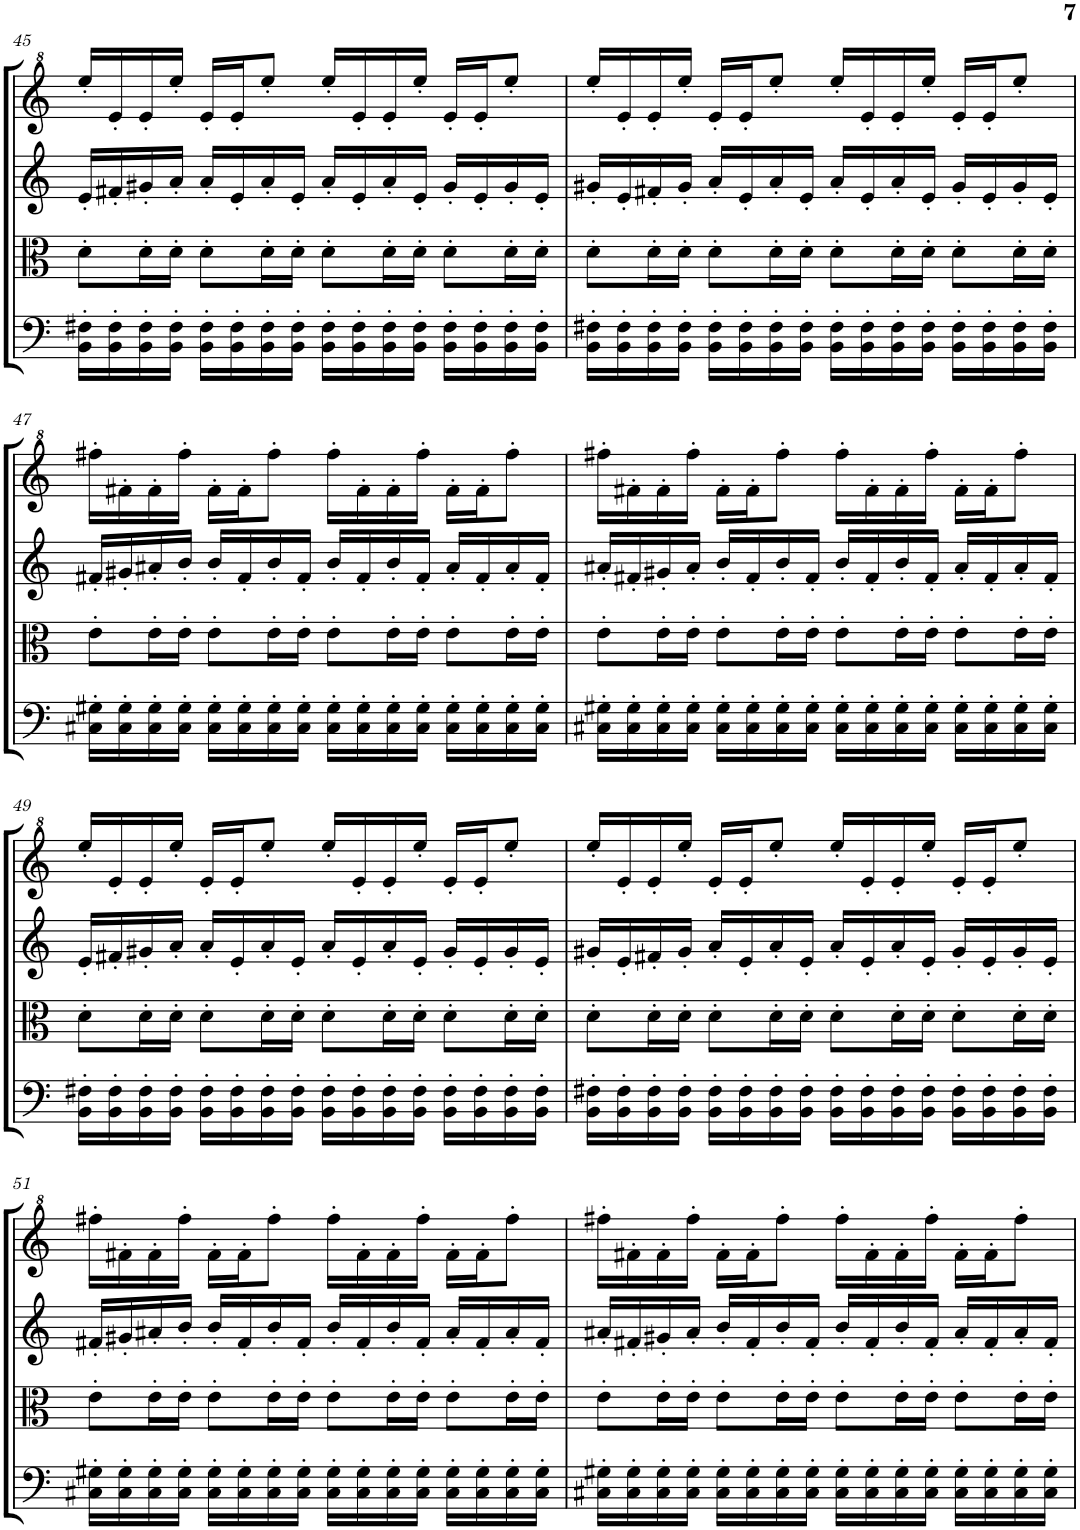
**kern	**kern	**kern	**kern
*part4	*part3	*part2	*part1
*staff4	*staff3	*staff2	*staff1
*I"Violoncello	*I"Viola	*I"Violin II	*I"Violin I
*I'Vc	*I'Vla	*I'Vln	*I'Vln
!!LO:PB:g=z
*clefF4	*clefC3	*clefG2	*clefG^2
*k[]	*k[]	*k[]	*k[]
*M4/4	*M4/4	*M4/4	*M4/4
=45	=45	=45	=45
16BB\' 16F#X\'LL	8d'\L	16e'/LL	16eee'/LL
16BB\' 16F#\'	.	16f#X'/	16ee'/
16BB\' 16F#\'	16d'\L	16g#X'/	16ee'/
16BB\' 16F#\'JJ	16d'\JJ	16a'/JJ	16eee'/JJ
16BB\' 16F#\'LL	8d'\L	16a'/LL	16ee'/LL
16BB\' 16F#\'	.	16e'/	16ee'/J
16BB\' 16F#\'	16d'\L	16a'/	8eee'/J
16BB\' 16F#\'JJ	16d'\JJ	16e'/JJ	.
16BB\' 16F#\'LL	8d'\L	16a'/LL	16eee'/LL
16BB\' 16F#\'	.	16e'/	16ee'/
16BB\' 16F#\'	16d'\L	16a'/	16ee'/
16BB\' 16F#\'JJ	16d'\JJ	16e'/JJ	16eee'/JJ
16BB\' 16F#\'LL	8d'\L	16g#'/LL	16ee'/LL
16BB\' 16F#\'	.	16e'/	16ee'/J
16BB\' 16F#\'	16d'\L	16g#'/	8eee'/J
16BB\' 16F#\'JJ	16d'\JJ	16e'/JJ	.
=46	=46	=46	=46
16BB\' 16F#X\'LL	8d'\L	16g#X'/LL	16eee'/LL
16BB\' 16F#\'	.	16e'/	16ee'/
16BB\' 16F#\'	16d'\L	16f#X'/	16ee'/
16BB\' 16F#\'JJ	16d'\JJ	16g#'/JJ	16eee'/JJ
16BB\' 16F#\'LL	8d'\L	16a'/LL	16ee'/LL
16BB\' 16F#\'	.	16e'/	16ee'/J
16BB\' 16F#\'	16d'\L	16a'/	8eee'/J
16BB\' 16F#\'JJ	16d'\JJ	16e'/JJ	.
16BB\' 16F#\'LL	8d'\L	16a'/LL	16eee'/LL
16BB\' 16F#\'	.	16e'/	16ee'/
16BB\' 16F#\'	16d'\L	16a'/	16ee'/
16BB\' 16F#\'JJ	16d'\JJ	16e'/JJ	16eee'/JJ
16BB\' 16F#\'LL	8d'\L	16g#'/LL	16ee'/LL
16BB\' 16F#\'	.	16e'/	16ee'/J
16BB\' 16F#\'	16d'\L	16g#'/	8eee'/J
16BB\' 16F#\'JJ	16d'\JJ	16e'/JJ	.
!!LO:LB:g=z
=47	=47	=47	=47
16C#X\' 16G#X\'LL	8e'\L	16f#X'/LL	16fff#X'\LL
16C#\' 16G#\'	.	16g#X'/	16ff#X'\
16C#\' 16G#\'	16e'\L	16a#X'/	16ff#'\
16C#\' 16G#\'JJ	16e'\JJ	16b'/JJ	16fff#'\JJ
16C#\' 16G#\'LL	8e'\L	16b'/LL	16ff#'\LL
16C#\' 16G#\'	.	16f#'/	16ff#'\J
16C#\' 16G#\'	16e'\L	16b'/	8fff#'\J
16C#\' 16G#\'JJ	16e'\JJ	16f#'/JJ	.
16C#\' 16G#\'LL	8e'\L	16b'/LL	16fff#'\LL
16C#\' 16G#\'	.	16f#'/	16ff#'\
16C#\' 16G#\'	16e'\L	16b'/	16ff#'\
16C#\' 16G#\'JJ	16e'\JJ	16f#'/JJ	16fff#'\JJ
16C#\' 16G#\'LL	8e'\L	16a#'/LL	16ff#'\LL
16C#\' 16G#\'	.	16f#'/	16ff#'\J
16C#\' 16G#\'	16e'\L	16a#'/	8fff#'\J
16C#\' 16G#\'JJ	16e'\JJ	16f#'/JJ	.
=48	=48	=48	=48
16C#X\' 16G#X\'LL	8e'\L	16a#X'/LL	16fff#X'\LL
16C#\' 16G#\'	.	16f#X'/	16ff#X'\
16C#\' 16G#\'	16e'\L	16g#X'/	16ff#'\
16C#\' 16G#\'JJ	16e'\JJ	16a#'/JJ	16fff#'\JJ
16C#\' 16G#\'LL	8e'\L	16b'/LL	16ff#'\LL
16C#\' 16G#\'	.	16f#'/	16ff#'\J
16C#\' 16G#\'	16e'\L	16b'/	8fff#'\J
16C#\' 16G#\'JJ	16e'\JJ	16f#'/JJ	.
16C#\' 16G#\'LL	8e'\L	16b'/LL	16fff#'\LL
16C#\' 16G#\'	.	16f#'/	16ff#'\
16C#\' 16G#\'	16e'\L	16b'/	16ff#'\
16C#\' 16G#\'JJ	16e'\JJ	16f#'/JJ	16fff#'\JJ
16C#\' 16G#\'LL	8e'\L	16a#'/LL	16ff#'\LL
16C#\' 16G#\'	.	16f#'/	16ff#'\J
16C#\' 16G#\'	16e'\L	16a#'/	8fff#'\J
16C#\' 16G#\'JJ	16e'\JJ	16f#'/JJ	.
!!LO:LB:g=z
=49	=49	=49	=49
16BB\' 16F#X\'LL	8d'\L	16e'/LL	16eee'/LL
16BB\' 16F#\'	.	16f#X'/	16ee'/
16BB\' 16F#\'	16d'\L	16g#X'/	16ee'/
16BB\' 16F#\'JJ	16d'\JJ	16a'/JJ	16eee'/JJ
16BB\' 16F#\'LL	8d'\L	16a'/LL	16ee'/LL
16BB\' 16F#\'	.	16e'/	16ee'/J
16BB\' 16F#\'	16d'\L	16a'/	8eee'/J
16BB\' 16F#\'JJ	16d'\JJ	16e'/JJ	.
16BB\' 16F#\'LL	8d'\L	16a'/LL	16eee'/LL
16BB\' 16F#\'	.	16e'/	16ee'/
16BB\' 16F#\'	16d'\L	16a'/	16ee'/
16BB\' 16F#\'JJ	16d'\JJ	16e'/JJ	16eee'/JJ
16BB\' 16F#\'LL	8d'\L	16g#'/LL	16ee'/LL
16BB\' 16F#\'	.	16e'/	16ee'/J
16BB\' 16F#\'	16d'\L	16g#'/	8eee'/J
16BB\' 16F#\'JJ	16d'\JJ	16e'/JJ	.
=50	=50	=50	=50
16BB\' 16F#X\'LL	8d'\L	16g#X'/LL	16eee'/LL
16BB\' 16F#\'	.	16e'/	16ee'/
16BB\' 16F#\'	16d'\L	16f#X'/	16ee'/
16BB\' 16F#\'JJ	16d'\JJ	16g#'/JJ	16eee'/JJ
16BB\' 16F#\'LL	8d'\L	16a'/LL	16ee'/LL
16BB\' 16F#\'	.	16e'/	16ee'/J
16BB\' 16F#\'	16d'\L	16a'/	8eee'/J
16BB\' 16F#\'JJ	16d'\JJ	16e'/JJ	.
16BB\' 16F#\'LL	8d'\L	16a'/LL	16eee'/LL
16BB\' 16F#\'	.	16e'/	16ee'/
16BB\' 16F#\'	16d'\L	16a'/	16ee'/
16BB\' 16F#\'JJ	16d'\JJ	16e'/JJ	16eee'/JJ
16BB\' 16F#\'LL	8d'\L	16g#'/LL	16ee'/LL
16BB\' 16F#\'	.	16e'/	16ee'/J
16BB\' 16F#\'	16d'\L	16g#'/	8eee'/J
16BB\' 16F#\'JJ	16d'\JJ	16e'/JJ	.
!!LO:LB:g=z
=51	=51	=51	=51
16C#X\' 16G#X\'LL	8e'\L	16f#X'/LL	16fff#X'\LL
16C#\' 16G#\'	.	16g#X'/	16ff#X'\
16C#\' 16G#\'	16e'\L	16a#X'/	16ff#'\
16C#\' 16G#\'JJ	16e'\JJ	16b'/JJ	16fff#'\JJ
16C#\' 16G#\'LL	8e'\L	16b'/LL	16ff#'\LL
16C#\' 16G#\'	.	16f#'/	16ff#'\J
16C#\' 16G#\'	16e'\L	16b'/	8fff#'\J
16C#\' 16G#\'JJ	16e'\JJ	16f#'/JJ	.
16C#\' 16G#\'LL	8e'\L	16b'/LL	16fff#'\LL
16C#\' 16G#\'	.	16f#'/	16ff#'\
16C#\' 16G#\'	16e'\L	16b'/	16ff#'\
16C#\' 16G#\'JJ	16e'\JJ	16f#'/JJ	16fff#'\JJ
16C#\' 16G#\'LL	8e'\L	16a#'/LL	16ff#'\LL
16C#\' 16G#\'	.	16f#'/	16ff#'\J
16C#\' 16G#\'	16e'\L	16a#'/	8fff#'\J
16C#\' 16G#\'JJ	16e'\JJ	16f#'/JJ	.
=52	=52	=52	=52
16C#X\' 16G#X\'LL	8e'\L	16a#X'/LL	16fff#X'\LL
16C#\' 16G#\'	.	16f#X'/	16ff#X'\
16C#\' 16G#\'	16e'\L	16g#X'/	16ff#'\
16C#\' 16G#\'JJ	16e'\JJ	16a#'/JJ	16fff#'\JJ
16C#\' 16G#\'LL	8e'\L	16b'/LL	16ff#'\LL
16C#\' 16G#\'	.	16f#'/	16ff#'\J
16C#\' 16G#\'	16e'\L	16b'/	8fff#'\J
16C#\' 16G#\'JJ	16e'\JJ	16f#'/JJ	.
16C#\' 16G#\'LL	8e'\L	16b'/LL	16fff#'\LL
16C#\' 16G#\'	.	16f#'/	16ff#'\
16C#\' 16G#\'	16e'\L	16b'/	16ff#'\
16C#\' 16G#\'JJ	16e'\JJ	16f#'/JJ	16fff#'\JJ
16C#\' 16G#\'LL	8e'\L	16a#'/LL	16ff#'\LL
16C#\' 16G#\'	.	16f#'/	16ff#'\J
16C#\' 16G#\'	16e'\L	16a#'/	8fff#'\J
16C#\' 16G#\'JJ	16e'\JJ	16f#'/JJ	.
=	=	=	=
*-	*-	*-	*-
